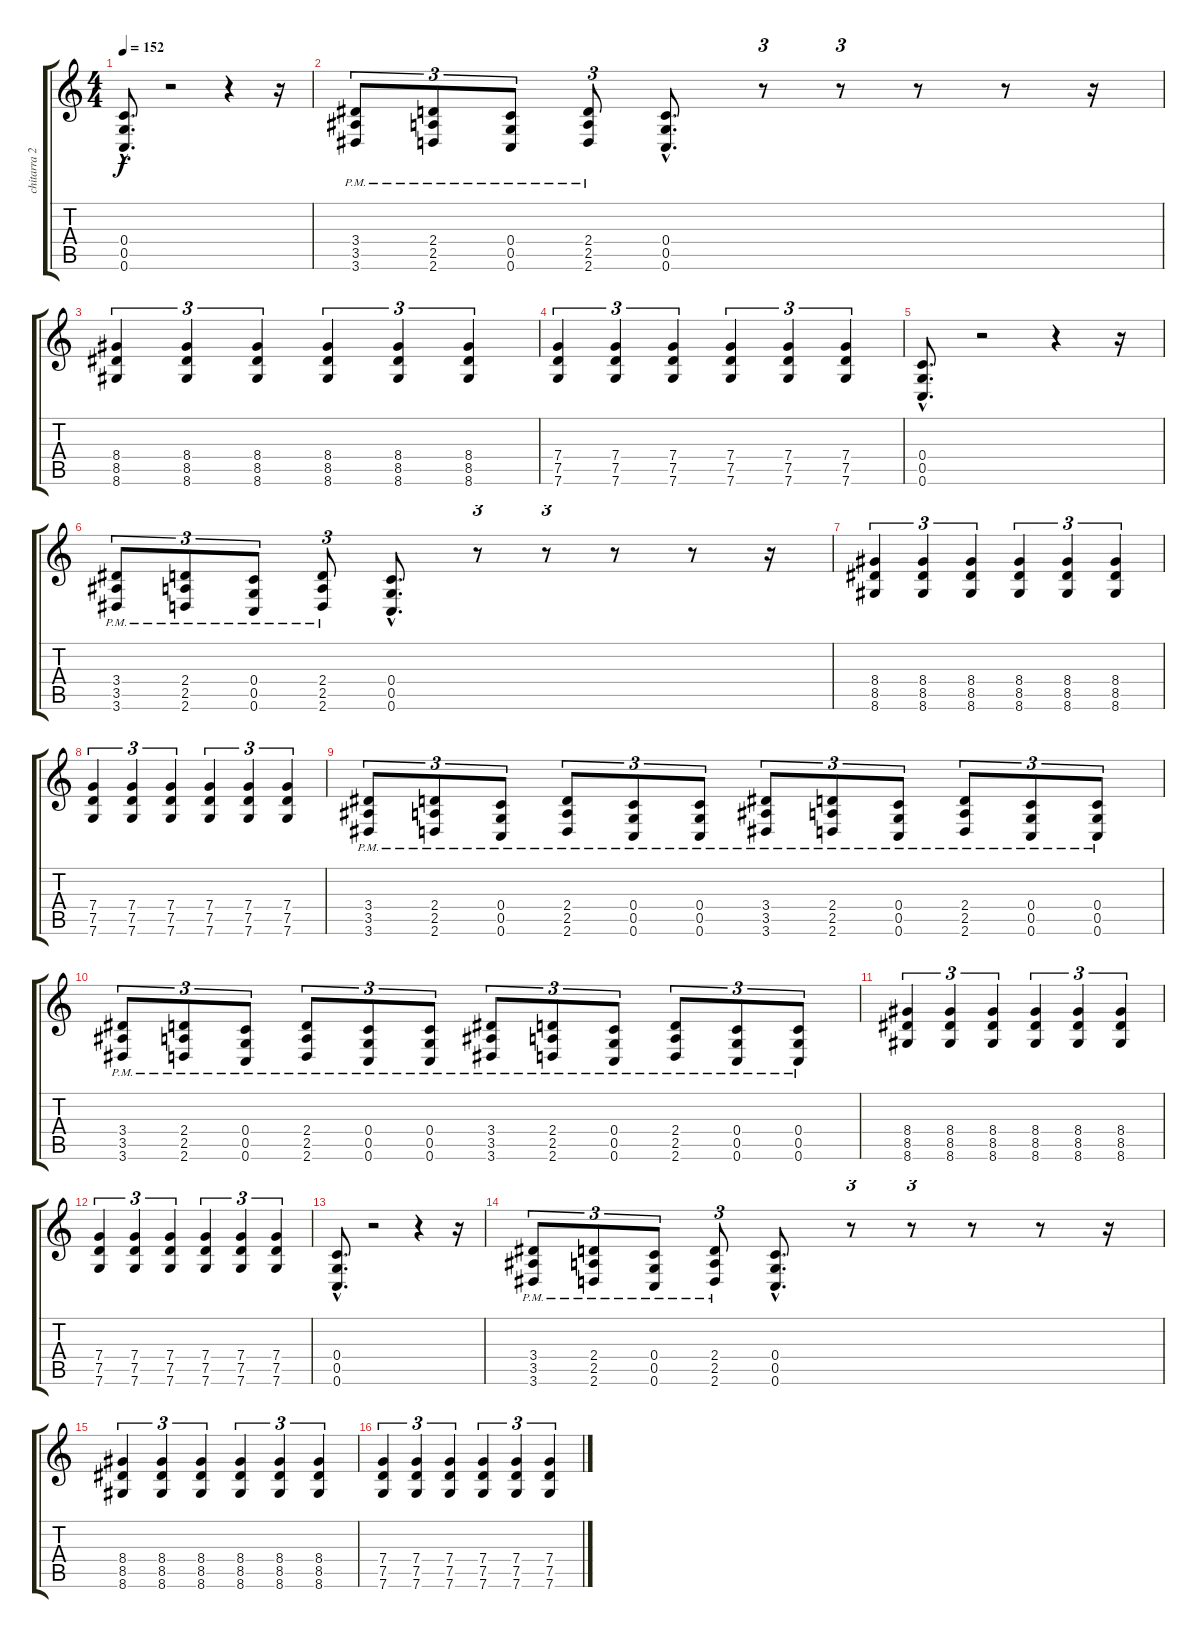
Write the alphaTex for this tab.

\track ("chitarra 2" "chitarra 2") {instrument electricguitarclean}
\staff {score tabs}
\tuning (D4 A3 F3 C3 G2 C2) {hide}
\ts (4 4)
\tempo 152
\clef g2
\ks c
(0.4{hac} 0.5{hac} 0.6{hac}).8{d dy f instrument distortionguitar} r.2 r.4 r.16 |
(3.4{pm} 3.5{pm} 3.6{pm}).8{tu (3 2)} (2.4 2.5{pm} 2.6{pm}).8{tu (3 2)} (0.4{pm} 0.5{pm} 0.6{pm}).8{tu (3 2)} (2.4{pm} 2.5{pm} 2.6{pm}).8{tu (3 2)} (0.4{hac} 0.5 0.6{hac}).8{d} r.8{tu (3 2)} r.8{tu (3 2)} r.8 r.8 r.16 |
(8.4 8.5 8.6).4{tu (3 2)} (8.4 8.5 8.6).4{tu (3 2)} (8.4 8.5 8.6).4{tu (3 2)} (8.4 8.5 8.6).4{tu (3 2)} (8.4 8.5 8.6).4{tu (3 2)} (8.4 8.5 8.6).4{tu (3 2)} |
(7.4 7.5 7.6).4{tu (3 2)} (7.4 7.5 7.6).4{tu (3 2)} (7.4 7.5 7.6).4{tu (3 2)} (7.4 7.5 7.6).4{tu (3 2)} (7.4 7.5 7.6).4{tu (3 2)} (7.4 7.5 7.6).4{tu (3 2)} |
(0.4{hac} 0.5{hac} 0.6{hac}).8{d} r.2 r.4 r.16 |
(3.4{pm} 3.5{pm} 3.6{pm}).8{tu (3 2)} (2.4 2.5{pm} 2.6{pm}).8{tu (3 2)} (0.4{pm} 0.5{pm} 0.6{pm}).8{tu (3 2)} (2.4{pm} 2.5{pm} 2.6{pm}).8{tu (3 2)} (0.4{hac} 0.5 0.6{hac}).8{d} r.8{tu (3 2)} r.8{tu (3 2)} r.8 r.8 r.16 |
(8.4 8.5 8.6).4{tu (3 2)} (8.4 8.5 8.6).4{tu (3 2)} (8.4 8.5 8.6).4{tu (3 2)} (8.4 8.5 8.6).4{tu (3 2)} (8.4 8.5 8.6).4{tu (3 2)} (8.4 8.5 8.6).4{tu (3 2)} |
(7.4 7.5 7.6).4{tu (3 2)} (7.4 7.5 7.6).4{tu (3 2)} (7.4 7.5 7.6).4{tu (3 2)} (7.4 7.5 7.6).4{tu (3 2)} (7.4 7.5 7.6).4{tu (3 2)} (7.4 7.5 7.6).4{tu (3 2)} |
(3.4{pm} 3.5{pm} 3.6{pm}).8{tu (3 2)} (2.4{pm} 2.5{pm} 2.6{pm}).8{tu (3 2)} (0.4{pm} 0.5{pm} 0.6{pm}).8{tu (3 2)} (2.4{pm} 2.5{pm} 2.6{pm}).8{tu (3 2)} (0.4{pm} 0.5{pm} 0.6{pm}).8{tu (3 2)} (0.4{pm} 0.5{pm} 0.6{pm}).8{tu (3 2)} (3.4{pm} 3.5{pm} 3.6{pm}).8{tu (3 2)} (2.4{pm} 2.5{pm} 2.6{pm}).8{tu (3 2)} (0.4{pm} 0.5{pm} 0.6{pm}).8{tu (3 2)} (2.4{pm} 2.5{pm} 2.6{pm}).8{tu (3 2)} (0.4{pm} 0.5{pm} 0.6{pm}).8{tu (3 2)} (0.4{pm} 0.5{pm} 0.6{pm}).8{tu (3 2)} |
(3.4{pm} 3.5{pm} 3.6{pm}).8{tu (3 2)} (2.4{pm} 2.5{pm} 2.6{pm}).8{tu (3 2)} (0.4{pm} 0.5{pm} 0.6{pm}).8{tu (3 2)} (2.4{pm} 2.5{pm} 2.6{pm}).8{tu (3 2)} (0.4{pm} 0.5{pm} 0.6{pm}).8{tu (3 2)} (0.4{pm} 0.5{pm} 0.6{pm}).8{tu (3 2)} (3.4{pm} 3.5 3.6{pm}).8{tu (3 2)} (2.4{pm} 2.5{pm} 2.6{pm}).8{tu (3 2)} (0.4{pm} 0.5{pm} 0.6{pm}).8{tu (3 2)} (2.4{pm} 2.5{pm} 2.6{pm}).8{tu (3 2)} (0.4{pm} 0.5{pm} 0.6{pm}).8{tu (3 2)} (0.4{pm} 0.5{pm} 0.6{pm}).8{tu (3 2)} |
(8.4 8.5 8.6).4{tu (3 2)} (8.4 8.5 8.6).4{tu (3 2)} (8.4 8.5 8.6).4{tu (3 2)} (8.4 8.5 8.6).4{tu (3 2)} (8.4 8.5 8.6).4{tu (3 2)} (8.4 8.5 8.6).4{tu (3 2)} |
(7.4 7.5 7.6).4{tu (3 2)} (7.4 7.5 7.6).4{tu (3 2)} (7.4 7.5 7.6).4{tu (3 2)} (7.4 7.5 7.6).4{tu (3 2)} (7.4 7.5 7.6).4{tu (3 2)} (7.4 7.5 7.6).4{tu (3 2)} |
(0.4{hac} 0.5{hac} 0.6{hac}).8{d} r.2 r.4 r.16 |
(3.4{pm} 3.5{pm} 3.6{pm}).8{tu (3 2)} (2.4 2.5{pm} 2.6{pm}).8{tu (3 2)} (0.4{pm} 0.5{pm} 0.6{pm}).8{tu (3 2)} (2.4{pm} 2.5{pm} 2.6{pm}).8{tu (3 2)} (0.4{hac} 0.5 0.6{hac}).8{d} r.8{tu (3 2)} r.8{tu (3 2)} r.8 r.8 r.16 |
(8.4 8.5 8.6).4{tu (3 2)} (8.4 8.5 8.6).4{tu (3 2)} (8.4 8.5 8.6).4{tu (3 2)} (8.4 8.5 8.6).4{tu (3 2)} (8.4 8.5 8.6).4{tu (3 2)} (8.4 8.5 8.6).4{tu (3 2)} |
(7.4 7.5 7.6).4{tu (3 2)} (7.4 7.5 7.6).4{tu (3 2)} (7.4 7.5 7.6).4{tu (3 2)} (7.4 7.5 7.6).4{tu (3 2)} (7.4 7.5 7.6).4{tu (3 2)} (7.4 7.5 7.6).4{tu (3 2)}
